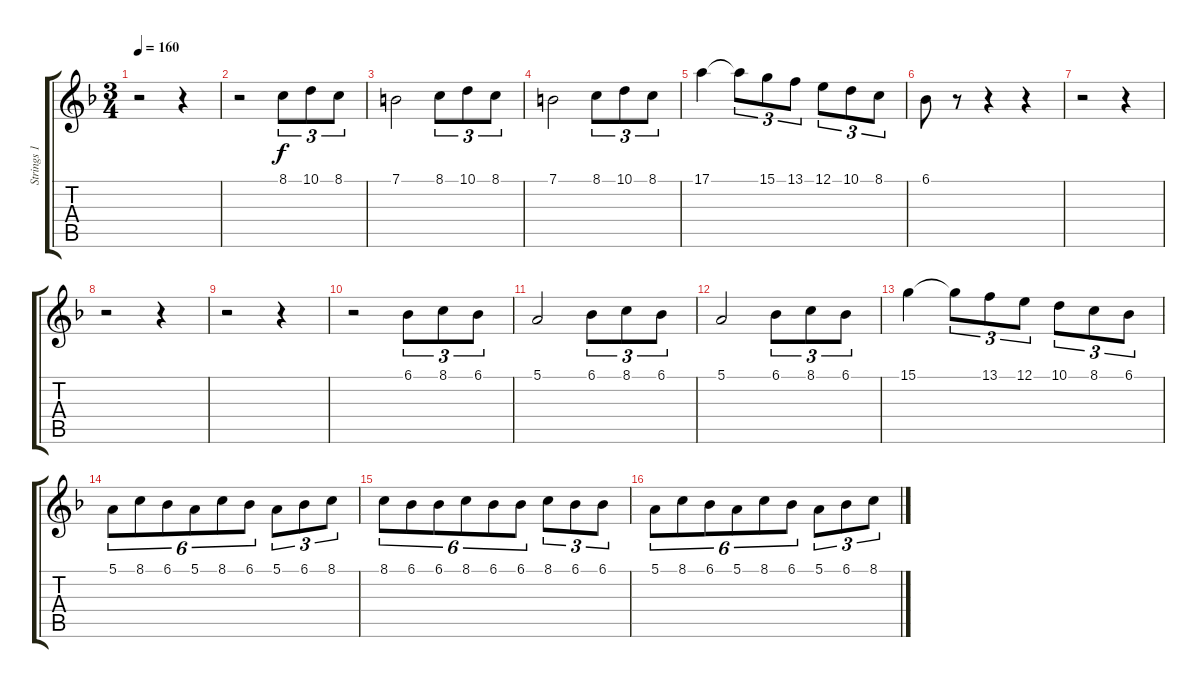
\track ("Strings 1" "Strings 1") {instrument stringensemble1}
\staff {score tabs}
\tuning (E4 B3 G3 D3 A2 E2) {hide}
\ts (3 4)
\tempo 160
\clef g2
\ks f
r.2{dy f} r.4 |
r.2 8.1.8{tu (3 2)} 10.1.8{tu (3 2)} 8.1.8{tu (3 2)} |
7.1.2 8.1.8{tu (3 2)} 10.1.8{tu (3 2)} 8.1.8{tu (3 2)} |
7.1.2 8.1.8{tu (3 2)} 10.1.8{tu (3 2)} 8.1.8{tu (3 2)} |
17.1.4 17.1{t}.8{tu (3 2)} 15.1.8{tu (3 2)} 13.1.8{tu (3 2)} 12.1.8{tu (3 2)} 10.1.8{tu (3 2)} 8.1.8{tu (3 2)} |
6.1.8 r.8 r.4 r.4 |
r.2 r.4 |
r.2 r.4 |
r.2 r.4 |
r.2 6.1.8{tu (3 2)} 8.1.8{tu (3 2)} 6.1.8{tu (3 2)} |
5.1.2 6.1.8{tu (3 2)} 8.1.8{tu (3 2)} 6.1.8{tu (3 2)} |
5.1.2 6.1.8{tu (3 2)} 8.1.8{tu (3 2)} 6.1.8{tu (3 2)} |
15.1.4 15.1{t}.8{tu (3 2)} 13.1.8{tu (3 2)} 12.1.8{tu (3 2)} 10.1.8{tu (3 2)} 8.1.8{tu (3 2)} 6.1.8{tu (3 2)} |
5.1.8{tu (6 4)} 8.1.8{tu (6 4)} 6.1.8{tu (6 4)} 5.1.8{tu (6 4)} 8.1.8{tu (6 4)} 6.1.8{tu (6 4)} 5.1.8{tu (3 2)} 6.1.8{tu (3 2)} 8.1.8{tu (3 2)} |
8.1.8{tu (6 4)} 6.1.8{tu (6 4)} 6.1.8{tu (6 4)} 8.1.8{tu (6 4)} 6.1.8{tu (6 4)} 6.1.8{tu (6 4)} 8.1.8{tu (3 2)} 6.1.8{tu (3 2)} 6.1.8{tu (3 2)} |
5.1.8{tu (6 4)} 8.1.8{tu (6 4)} 6.1.8{tu (6 4)} 5.1.8{tu (6 4)} 8.1.8{tu (6 4)} 6.1.8{tu (6 4)} 5.1.8{tu (3 2)} 6.1.8{tu (3 2)} 8.1.8{tu (3 2)}
